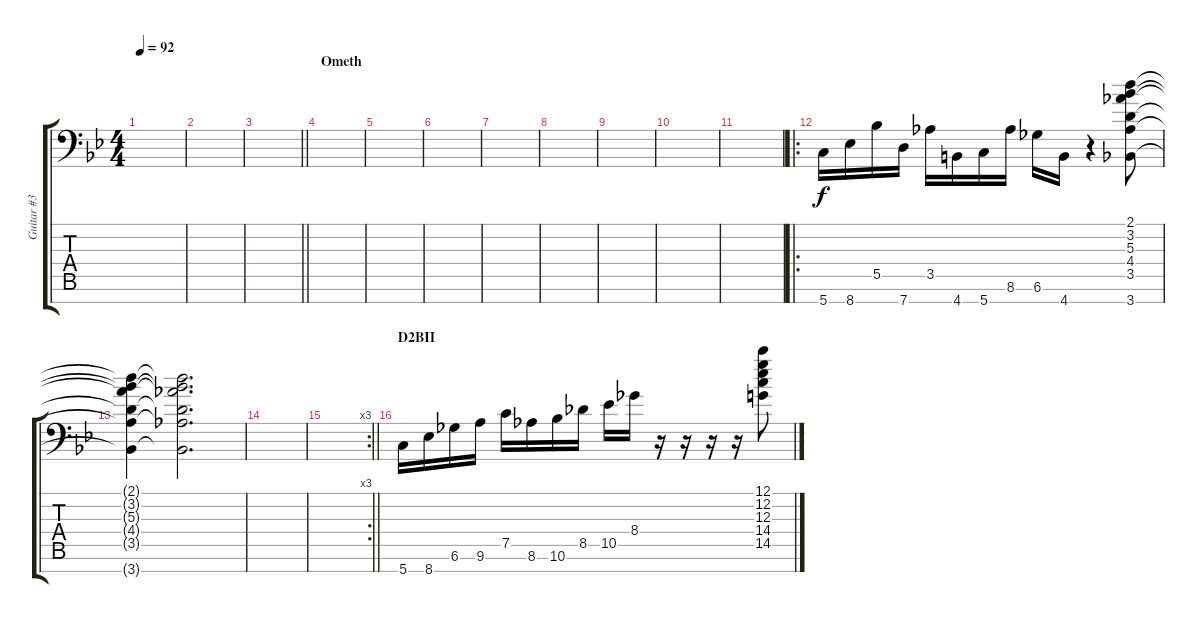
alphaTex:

\track ("Guitar #3" "Guitar #3") {instrument distortionguitar}
\staff {score tabs}
\tuning (C4 G3 Eb3 Bb2 F2 C2 G1) {hide}
\ts (4 4)
\tempo 92
\clef f4
\ks bb
|
|
\barLineRight lightlight
|
\section ("" "Ometh")
|
|
|
|
|
|
|
|
\ro
5.7.16{instrument acousticgrandpiano} 8.7.16 5.5.16 7.7.16 3.5.16 4.7.16 5.7.16 8.6.16 6.6.16 4.7.16 r.4 (2.1 3.2 5.3 4.4 3.5 3.7).8 |
(2.1{t} 3.2{t} 5.3{t} 4.4{t} 3.5{t} 3.7{t}).4 (2.1{t} 3.2{t} 5.3{t} 4.4{t} 3.5{t} 3.7{t}).2{d} |
|
\rc 3
\barLineRight lightlight
|
\section ("" "D2BII")
5.7.16 8.7.16 6.6.16 9.6.16 7.5.16 8.6.16 10.6.16 8.5.16 10.5.16 8.4.16 r.16 r.16 r.16 r.16 (12.1 12.2 12.3 14.4 14.5).8
